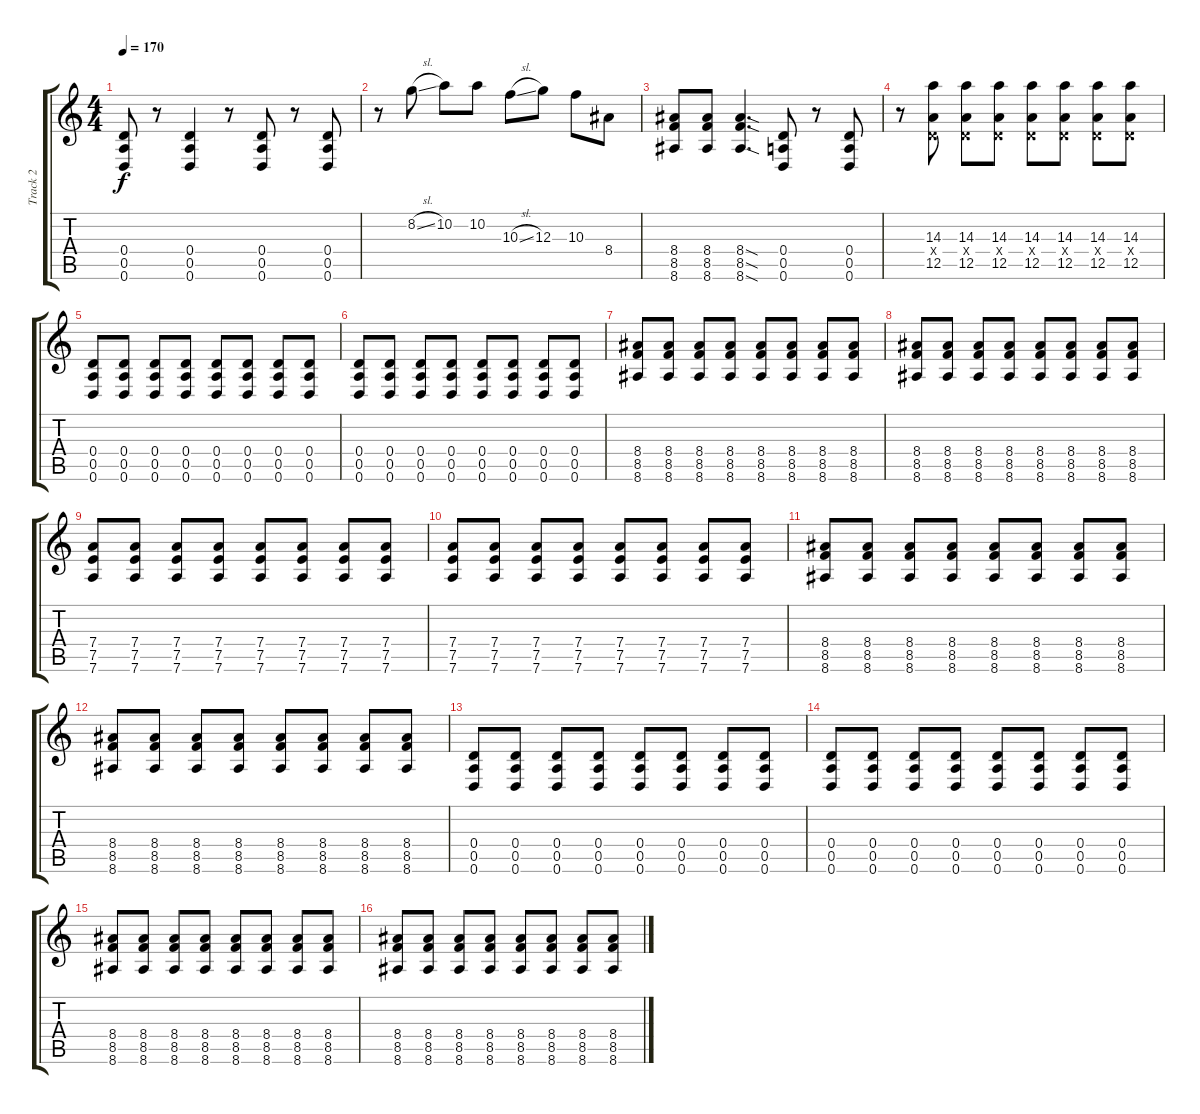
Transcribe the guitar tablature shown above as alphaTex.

\track ("Track 2" "Track 2") {instrument distortionguitar}
\staff {score tabs}
\tuning (E4 B3 G3 D3 A2 D2) {hide}
\ts (4 4)
\tempo 170
\clef g2
\ks c
(0.4 0.5 0.6).8{dy f} r.8 (0.4 0.5 0.6).4 r.8 (0.4 0.5 0.6).8 r.8 (0.4 0.5 0.6).8 |
r.8 8.2{sl}.8 10.2.8 10.2.8 10.3{sl}.8 12.3.8 10.3.8 8.4.8 |
(8.4 8.5 8.6).8 (8.4 8.5 8.6).8 (8.4{sod} 8.5{sod} 8.6{sod}).4{d} (0.4 0.5 0.6).8 r.8 (0.4 0.5 0.6).8 |
r.8 (14.3 0.4{x} 12.5).8 (14.3 0.4{x} 12.5).8 (14.3 0.4{x} 12.5).8 (14.3 0.4{x} 12.5).8 (14.3 0.4{x} 12.5).8 (14.3 0.4{x} 12.5).8 (14.3 0.4{x} 12.5).8 |
(0.4 0.5 0.6).8 (0.4 0.5 0.6).8 (0.4 0.5 0.6).8 (0.4 0.5 0.6).8 (0.4 0.5 0.6).8 (0.4 0.5 0.6).8 (0.4 0.5 0.6).8 (0.4 0.5 0.6).8 |
(0.4 0.5 0.6).8 (0.4 0.5 0.6).8 (0.4 0.5 0.6).8 (0.4 0.5 0.6).8 (0.4 0.5 0.6).8 (0.4 0.5 0.6).8 (0.4 0.5 0.6).8 (0.4 0.5 0.6).8 |
(8.4 8.5 8.6).8 (8.4 8.5 8.6).8 (8.4 8.5 8.6).8 (8.4 8.5 8.6).8 (8.4 8.5 8.6).8 (8.4 8.5 8.6).8 (8.4 8.5 8.6).8 (8.4 8.5 8.6).8 |
(8.4 8.5 8.6).8 (8.4 8.5 8.6).8 (8.4 8.5 8.6).8 (8.4 8.5 8.6).8 (8.4 8.5 8.6).8 (8.4 8.5 8.6).8 (8.4 8.5 8.6).8 (8.4 8.5 8.6).8 |
(7.4 7.5 7.6).8 (7.4 7.5 7.6).8 (7.4 7.5 7.6).8 (7.4 7.5 7.6).8 (7.4 7.5 7.6).8 (7.4 7.5 7.6).8 (7.4 7.5 7.6).8 (7.4 7.5 7.6).8 |
(7.4 7.5 7.6).8 (7.4 7.5 7.6).8 (7.4 7.5 7.6).8 (7.4 7.5 7.6).8 (7.4 7.5 7.6).8 (7.4 7.5 7.6).8 (7.4 7.5 7.6).8 (7.4 7.5 7.6).8 |
(8.4 8.5 8.6).8 (8.4 8.5 8.6).8 (8.4 8.5 8.6).8 (8.4 8.5 8.6).8 (8.4 8.5 8.6).8 (8.4 8.5 8.6).8 (8.4 8.5 8.6).8 (8.4 8.5 8.6).8 |
(8.4 8.5 8.6).8 (8.4 8.5 8.6).8 (8.4 8.5 8.6).8 (8.4 8.5 8.6).8 (8.4 8.5 8.6).8 (8.4 8.5 8.6).8 (8.4 8.5 8.6).8 (8.4 8.5 8.6).8 |
(0.4 0.5 0.6).8 (0.4 0.5 0.6).8 (0.4 0.5 0.6).8 (0.4 0.5 0.6).8 (0.4 0.5 0.6).8 (0.4 0.5 0.6).8 (0.4 0.5 0.6).8 (0.4 0.5 0.6).8 |
(0.4 0.5 0.6).8 (0.4 0.5 0.6).8 (0.4 0.5 0.6).8 (0.4 0.5 0.6).8 (0.4 0.5 0.6).8 (0.4 0.5 0.6).8 (0.4 0.5 0.6).8 (0.4 0.5 0.6).8 |
(8.4 8.5 8.6).8 (8.4 8.5 8.6).8 (8.4 8.5 8.6).8 (8.4 8.5 8.6).8 (8.4 8.5 8.6).8 (8.4 8.5 8.6).8 (8.4 8.5 8.6).8 (8.4 8.5 8.6).8 |
(8.4 8.5 8.6).8 (8.4 8.5 8.6).8 (8.4 8.5 8.6).8 (8.4 8.5 8.6).8 (8.4 8.5 8.6).8 (8.4 8.5 8.6).8 (8.4 8.5 8.6).8 (8.4 8.5 8.6).8
